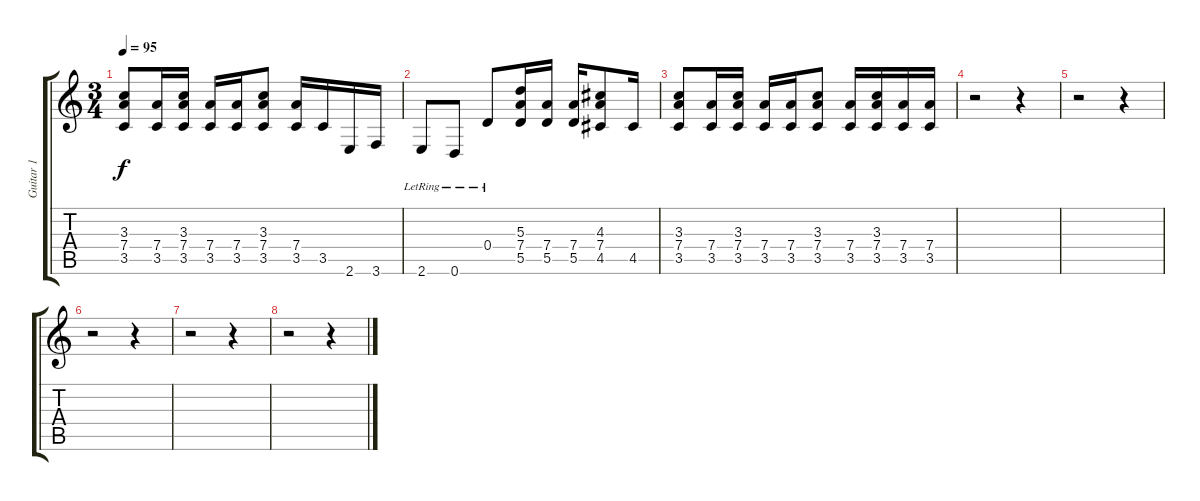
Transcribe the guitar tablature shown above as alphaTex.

\track ("Guitar 1" "Guitar 1") {instrument distortionguitar}
\staff {score tabs}
\tuning (E4 D4 A3 D3 A2 D2) {hide}
\ts (3 4)
\tempo 95
\clef g2
\ks c
(3.3 7.4 3.5).8{dy f} (7.4 3.5).16 (3.3 7.4 3.5).16 (7.4 3.5).16 (7.4 3.5).16 (3.3 7.4 3.5).8 (7.4 3.5).16 3.5.16 2.6.16 3.6.16 |
2.6{lr}.8 0.6{lr}.8 0.4{lr}.8 (5.3 7.4 5.5).16 (7.4 5.5).16 (7.4 5.5).16 (4.3 7.4 4.5).8 4.5.16 |
(3.3 7.4 3.5).8 (7.4 3.5).16 (3.3 7.4 3.5).16 (7.4 3.5).16 (7.4 3.5).16 (3.3 7.4 3.5).8 (7.4 3.5).16 (3.3 7.4 3.5).16 (7.4 3.5).16 (7.4 3.5).16 |
r.2 r.4 |
r.2 r.4 |
r.2 r.4 |
r.2 r.4 |
r.2 r.4
